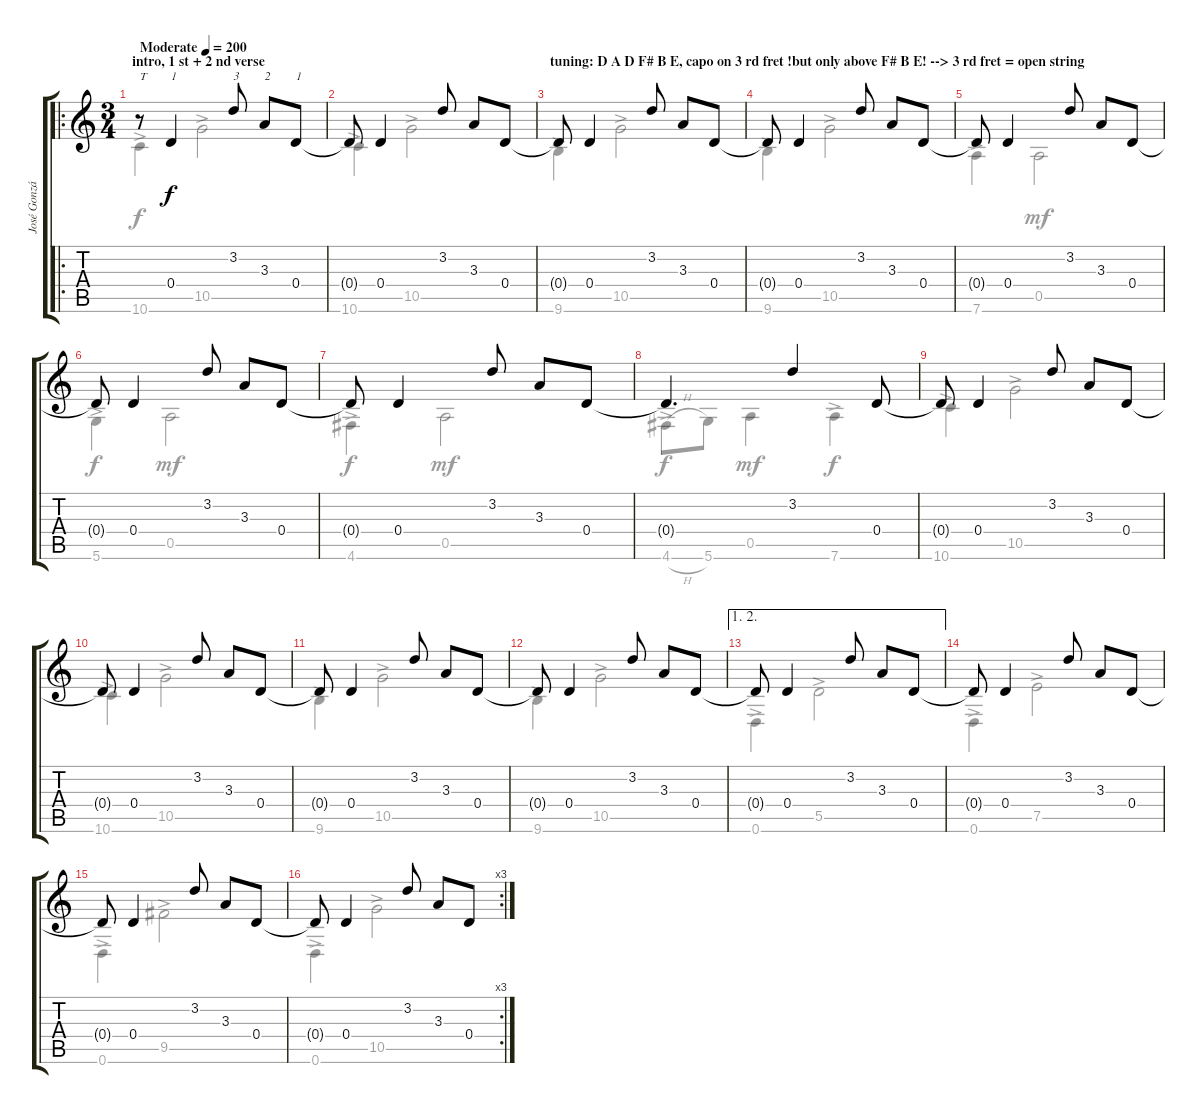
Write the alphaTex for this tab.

\track ("José González" "José Gonzá") {instrument acousticguitarsteel}
\staff {score tabs}
\tuning (E4 B3 Gb3 D3 A2 D2) {hide}
\voice
\ro
\ts (3 4)
\section ("" "intro, 1 st + 2 nd verse")
\tempo (200 "Moderate")
\clef g2
\ks c
r.8{txt "T" dy f instrument acousticguitarsteel} 0.4.4{txt "1"} 3.2.8{txt "3"} 3.3.8{txt "2"} 0.4.8{txt "1"} |
0.4{t}.8 0.4.4 3.2.8 3.3.8 0.4.8 |
\section ("" "tuning: D A D F# B E, capo on 3 rd fret !but only above F# B E! --> 3 rd fret = open string")
0.4{t}.8 0.4.4 3.2.8 3.3.8 0.4.8 |
0.4{t}.8 0.4.4 3.2.8 3.3.8 0.4.8 |
0.4{t}.8 0.4.4 3.2.8 3.3.8 0.4.8 |
0.4{t}.8 0.4.4 3.2.8 3.3.8 0.4.8 |
0.4{t}.8 0.4.4 3.2.8 3.3.8 0.4.8 |
0.4{t}.4{d} 3.2.4 0.4.8 |
0.4{t}.8 0.4.4 3.2.8 3.3.8 0.4.8 |
0.4{t}.8 0.4.4 3.2.8 3.3.8 0.4.8 |
0.4{t}.8 0.4.4 3.2.8 3.3.8 0.4.8 |
0.4{t}.8 0.4.4 3.2.8 3.3.8 0.4.8 |
\ae (1 2)
0.4{t}.8 0.4.4 3.2.8 3.3.8 0.4.8 |
0.4{t}.8 0.4.4 3.2.8 3.3.8 0.4.8 |
0.4{t}.8 0.4.4 3.2.8 3.3.8 0.4.8 |
\rc 3
0.4{t}.8 0.4.4 3.2.8 3.3.8 0.4.8
\voice
\clef g2
\ottava regular
\simile none
\ks c
10.6{ac}.4{dy f} 10.5{ac}.2 |
10.6{ac}.4 10.5{ac}.2 |
9.6{ac}.4 10.5{ac}.2 |
9.6{ac}.4 10.5{ac}.2 |
7.6{ac}.4 0.5.2{dy mf} |
5.6{ac}.4{dy f} 0.5.2{dy mf} |
4.6{ac}.4{dy f} 0.5.2{dy mf} |
4.6{h ac}.8{dy f} 5.6.8 0.5.4{dy mf} 7.6{ac}.4{dy f} |
10.6{ac}.4 10.5{ac}.2 |
10.6{ac}.4 10.5{ac}.2 |
9.6{ac}.4 10.5{ac}.2 |
9.6{ac}.4 10.5{ac}.2 |
0.6{ac}.4 5.5{ac}.2 |
0.6{ac}.4 7.5{ac}.2 |
0.6{ac}.4 9.5{ac}.2 |
0.6{ac}.4 10.5{ac}.2
